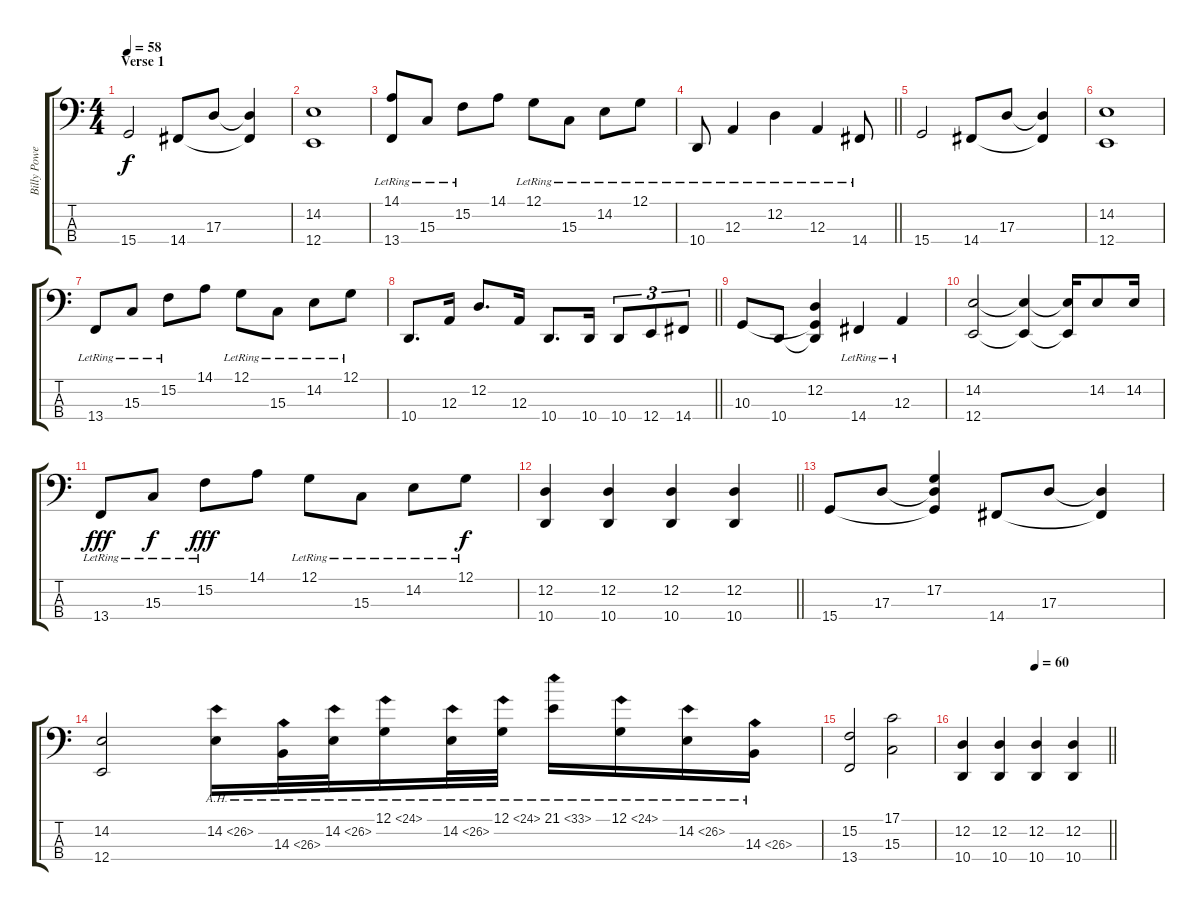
\track ("Billy Powell (keyboard left hand)" "Billy Powe") {instrument acousticgrandpiano}
\staff {score tabs}
\tuning (G2 D2 A1 E1) {hide}
\ts (4 4)
\section ("" "Verse 1")
\tempo 58
\clef f4
\ks c
15.4.2{dy f} 14.4.8 17.3.8 (17.3{t} 14.4{t}).4 |
(14.2 12.4).1 |
(14.1{lr} 13.4).8 15.3{lr}.8 15.2{lr}.8 14.1.8 12.1{lr}.8 15.3{lr}.8 14.2{lr}.8 12.1{lr}.8 |
\barLineRight lightlight
10.4{lr}.8 12.3{lr}.4 12.2{lr}.4 12.3{lr}.4 14.4{lr}.8 |
15.4.2 14.4.8 17.3.8 (17.3{t} 14.4{t}).4 |
(14.2 12.4).1 |
13.4{lr}.8 15.3{lr}.8 15.2{lr}.8 14.1.8 12.1{lr}.8 15.3{lr}.8 14.2{lr}.8 12.1{lr}.8 |
\barLineRight lightlight
10.4.8{d} 12.3.16 12.2.8{d} 12.3.16 10.4.8{d} 10.4.16 10.4.8{tu (3 2)} 12.4.8{tu (3 2)} 14.4.8{tu (3 2)} |
10.3.8 10.4.8 (12.2 10.3{t} 10.4{t}).4 14.4{lr}.4 12.3{lr}.4 |
(14.2 12.4).2 (14.2{t} 12.4{t}).4 (14.2{t} 12.4{t}).16 14.2.8 14.2.16 |
13.4{lr}.8{dy fff} 15.3{lr}.8{dy f} 15.2{lr}.8{dy fff} 14.1.8 12.1{lr}.8 15.3{lr}.8 14.2{lr}.8 12.1{lr}.8{dy f} |
\barLineRight lightlight
(12.2 10.4).4 (12.2 10.4).4 (12.2 10.4).4 (12.2 10.4).4 |
15.4.8 17.3.8 (17.2 17.3{t} 15.4{t}).4 14.4.8 17.3.8 (17.3{t} 14.4{t}).4 |
(14.2 12.4).2 14.2{ah 12}.16 14.3{ah 12}.32 14.2{ah 12}.32 12.1{ah 12}.16 14.2{ah 12}.32 12.1{ah 12}.32 21.1{ah 12}.16 12.1{ah 12}.16 14.2{ah 12}.16 14.3{ah 12}.16 |
(15.2 13.4).2 (17.1 15.3).2 |
\tempo (60 0.5)
\barLineRight lightlight
(12.2 10.4).4 (12.2 10.4).4 (12.2 10.4).4 (12.2 10.4).4
